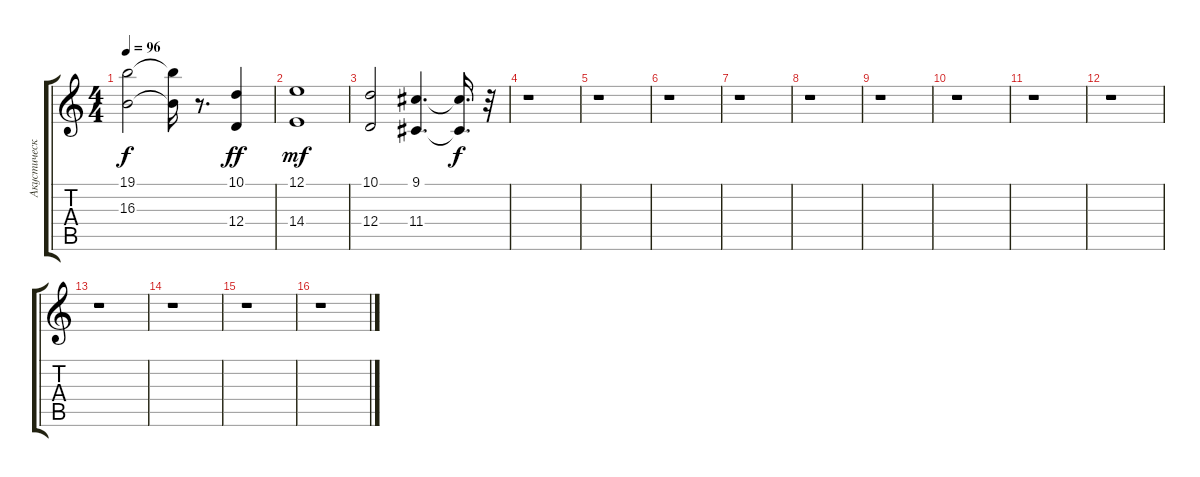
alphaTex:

\track ("Акустический Гранд Роял" "Акустическ") {instrument acousticgrandpiano}
\staff {score tabs}
\tuning (E4 B3 G3 D3 A2 E2) {hide}
\ts (4 4)
\tempo 96
\clef g2
\ks c
(19.1{t} 16.3{t}).2{dy f} (19.1{t} 16.3{t}).16 r.8{d} (10.1 12.4).4{dy ff} |
(12.1 14.4).1{dy mf} |
(10.1 12.4).2 (9.1 11.4).4{d} (9.1{t} 11.4{t}).16{d dy f} r.32 |
r.1 |
r.1 |
r.1 |
r.1 |
r.1 |
r.1 |
r.1 |
r.1 |
r.1 |
r.1 |
r.1 |
r.1 |
r.1
